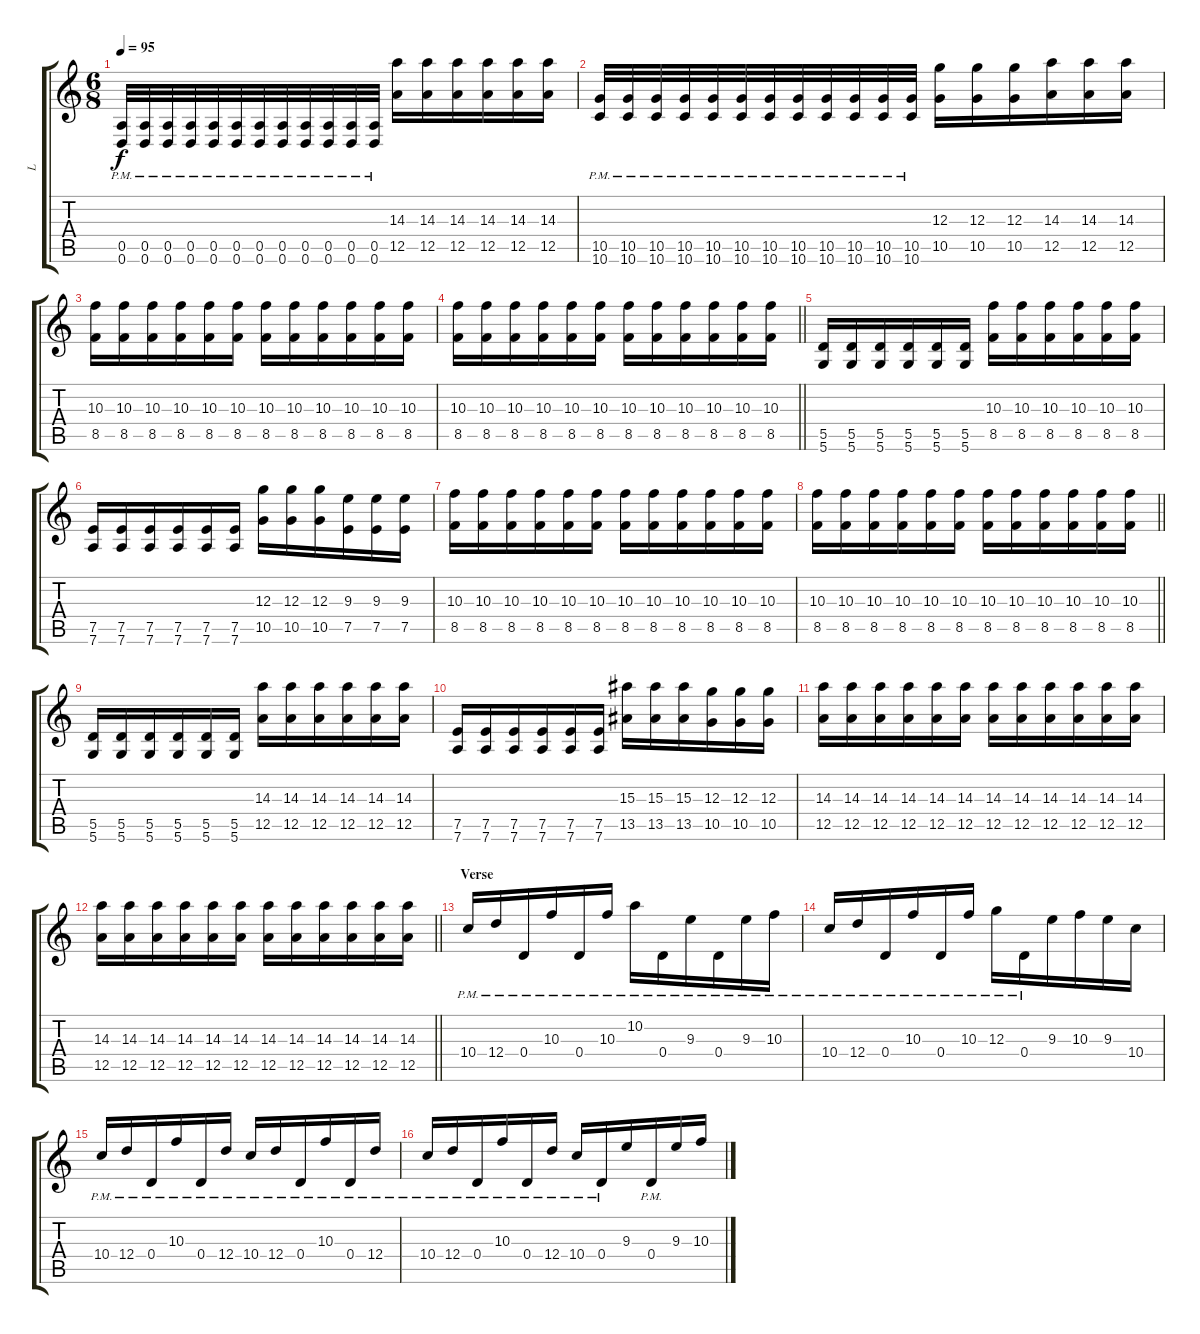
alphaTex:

\track ("L" "L") {instrument distortionguitar}
\staff {score tabs}
\tuning (E4 B3 G3 D3 A2 D2) {hide}
\ts (6 8)
\tempo 95
\clef g2
\ks c
(0.5{pm} 0.6{pm}).32{dy f} (0.5{pm} 0.6{pm}).32 (0.5{pm} 0.6{pm}).32 (0.5{pm} 0.6{pm}).32 (0.5{pm} 0.6{pm}).32 (0.5{pm} 0.6{pm}).32 (0.5{pm} 0.6{pm}).32 (0.5{pm} 0.6{pm}).32 (0.5{pm} 0.6{pm}).32 (0.5{pm} 0.6{pm}).32 (0.5{pm} 0.6{pm}).32 (0.5{pm} 0.6{pm}).32 (14.3 12.5).16 (14.3 12.5).16 (14.3 12.5).16 (14.3 12.5).16 (14.3 12.5).16 (14.3 12.5).16 |
(10.5{pm} 10.6{pm}).32 (10.5{pm} 10.6{pm}).32 (10.5{pm} 10.6{pm}).32 (10.5{pm} 10.6{pm}).32 (10.5{pm} 10.6{pm}).32 (10.5{pm} 10.6{pm}).32 (10.5{pm} 10.6{pm}).32 (10.5{pm} 10.6{pm}).32 (10.5{pm} 10.6{pm}).32 (10.5{pm} 10.6{pm}).32 (10.5{pm} 10.6{pm}).32 (10.5{pm} 10.6{pm}).32 (12.3 10.5).16 (12.3 10.5).16 (12.3 10.5).16 (14.3 12.5).16 (14.3 12.5).16 (14.3 12.5).16 |
(10.3 8.5).16 (10.3 8.5).16 (10.3 8.5).16 (10.3 8.5).16 (10.3 8.5).16 (10.3 8.5).16 (10.3 8.5).16 (10.3 8.5).16 (10.3 8.5).16 (10.3 8.5).16 (10.3 8.5).16 (10.3 8.5).16 |
\barLineRight lightlight
(10.3 8.5).16 (10.3 8.5).16 (10.3 8.5).16 (10.3 8.5).16 (10.3 8.5).16 (10.3 8.5).16 (10.3 8.5).16 (10.3 8.5).16 (10.3 8.5).16 (10.3 8.5).16 (10.3 8.5).16 (10.3 8.5).16 |
(5.5 5.6).16 (5.5 5.6).16 (5.5 5.6).16 (5.5 5.6).16 (5.5 5.6).16 (5.5 5.6).16 (10.3 8.5).16 (10.3 8.5).16 (10.3 8.5).16 (10.3 8.5).16 (10.3 8.5).16 (10.3 8.5).16 |
(7.5 7.6).16 (7.5 7.6).16 (7.5 7.6).16 (7.5 7.6).16 (7.5 7.6).16 (7.5 7.6).16 (12.3 10.5).16 (12.3 10.5).16 (12.3 10.5).16 (9.3 7.5).16 (9.3 7.5).16 (9.3 7.5).16 |
(10.3 8.5).16 (10.3 8.5).16 (10.3 8.5).16 (10.3 8.5).16 (10.3 8.5).16 (10.3 8.5).16 (10.3 8.5).16 (10.3 8.5).16 (10.3 8.5).16 (10.3 8.5).16 (10.3 8.5).16 (10.3 8.5).16 |
\barLineRight lightlight
(10.3 8.5).16 (10.3 8.5).16 (10.3 8.5).16 (10.3 8.5).16 (10.3 8.5).16 (10.3 8.5).16 (10.3 8.5).16 (10.3 8.5).16 (10.3 8.5).16 (10.3 8.5).16 (10.3 8.5).16 (10.3 8.5).16 |
(5.5 5.6).16 (5.5 5.6).16 (5.5 5.6).16 (5.5 5.6).16 (5.5 5.6).16 (5.5 5.6).16 (14.3 12.5).16 (14.3 12.5).16 (14.3 12.5).16 (14.3 12.5).16 (14.3 12.5).16 (14.3 12.5).16 |
(7.5 7.6).16 (7.5 7.6).16 (7.5 7.6).16 (7.5 7.6).16 (7.5 7.6).16 (7.5 7.6).16 (15.3 13.5).16 (15.3 13.5).16 (15.3 13.5).16 (12.3 10.5).16 (12.3 10.5).16 (12.3 10.5).16 |
(14.3 12.5).16{volume 4} (14.3 12.5).16 (14.3 12.5).16 (14.3 12.5).16 (14.3 12.5).16 (14.3 12.5).16 (14.3 12.5).16 (14.3 12.5).16 (14.3 12.5).16 (14.3 12.5).16 (14.3 12.5).16 (14.3 12.5).16 |
\barLineRight lightlight
(14.3 12.5).16 (14.3 12.5).16 (14.3 12.5).16 (14.3 12.5).16 (14.3 12.5).16 (14.3 12.5).16 (14.3 12.5).16 (14.3 12.5).16 (14.3 12.5).16 (14.3 12.5).16 (14.3 12.5).16 (14.3 12.5).16 |
\section ("" "Verse")
10.4{pm}.16{volume 13} 12.4{pm}.16 0.4{pm}.16 10.3{pm}.16 0.4{pm}.16 10.3{pm}.16 10.2{pm}.16 0.4{pm}.16 9.3{pm}.16 0.4{pm}.16 9.3{pm}.16 10.3{pm}.16 |
10.4{pm}.16 12.4{pm}.16 0.4{pm}.16 10.3{pm}.16 0.4{pm}.16 10.3{pm}.16 12.3{pm}.16 0.4{pm}.16 9.3.16 10.3.16 9.3.16 10.4.16 |
10.4{pm}.16 12.4{pm}.16 0.4{pm}.16 10.3{pm}.16 0.4{pm}.16 12.4{pm}.16 10.4{pm}.16 12.4{pm}.16 0.4{pm}.16 10.3{pm}.16 0.4{pm}.16 12.4{pm}.16 |
10.4{pm}.16 12.4{pm}.16 0.4{pm}.16 10.3{pm}.16 0.4{pm}.16 12.4{pm}.16 10.4{pm}.16 0.4{pm}.16 9.3.16 0.4{pm}.16 9.3.16 10.3.16
